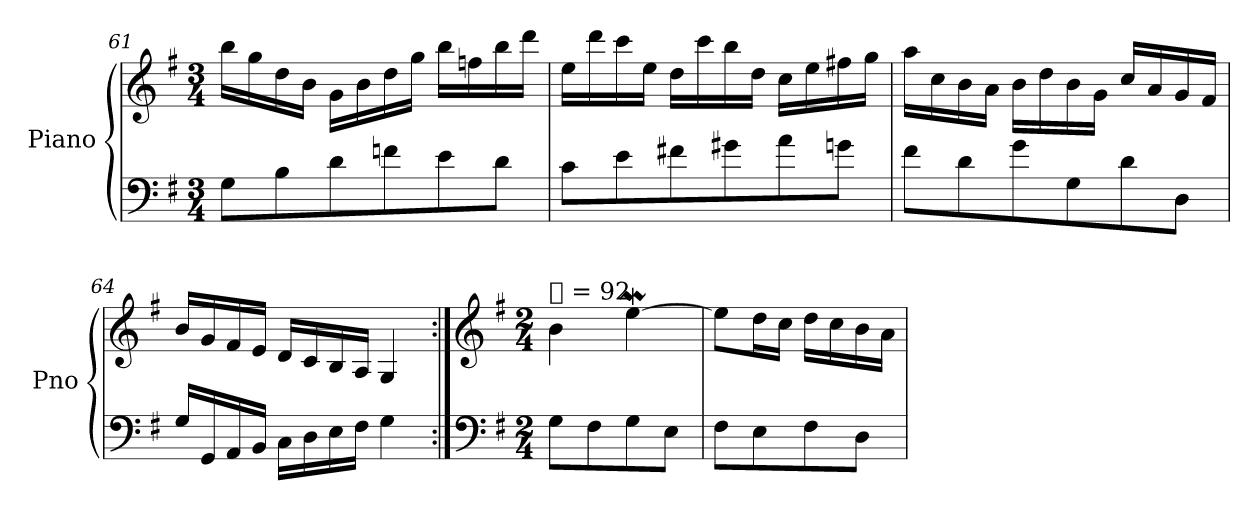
**kern	**kern
*part1	*part1
*staff2	*staff1
*I"Piano	*
*I'Pno	*
!!LO:LB:g=z
*clefF4	*clefG2
*k[f#]	*k[f#]
*M3/4	*M3/4
=61	=61
8G\L	16bb\LL
.	16gg\
8B\	16dd\
.	16b\JJ
8d\	16g\LL
.	16b\
8fn\	16dd\
.	16gg\JJ
8e\	16bb\LL
.	16ffn\
8d\J	16bb\
.	16ddd\JJ
=62	=62
8c\L	16ee\LL
.	16ddd\
8e\	16ccc\
.	16ee\JJ
8f#X\	16dd\LL
.	16ccc\
8g#X\	16bb\
.	16dd\JJ
8a\	16cc\LL
.	16ee\
8gn\J	16ff#X\
.	16gg\JJ
=63	=63
8f#\L	16aa\LL
.	16cc\
8d\	16b\
.	16a\JJ
8g\	16b\LL
.	16dd\
8G\	16b\
.	16g\JJ
8d\	16cc/LL
.	16a/
8D\J	16g/
.	16f#/JJ
=64	=64
16G/LL	16b/LL
16GG/	16g/
16AA/	16f#/
16BB/JJ	16e/JJ
16C\LL	16d/LL
16D\	16c/
16E\	16B/
16F#\JJ	16A/JJ
4G\	4G/
!!LO:PB:g=z
=65:|!	=65:|!
*clefF4	*clefG2
*k[f#]	*k[f#]
*M2/4	*M2/4
!	!LO:TX:a:t=𝅘𝅥 = 92
8G\L	4b\
8F#\	.
8G\	[4eeW\
8E\J	.
=66	=66
8F#\L	8ee\L]
8E\	16dd\L
.	16cc\JJ
8F#\	16dd\LL
.	16cc\
8D\J	16b\
.	16a\JJ
=	=
*-	*-
